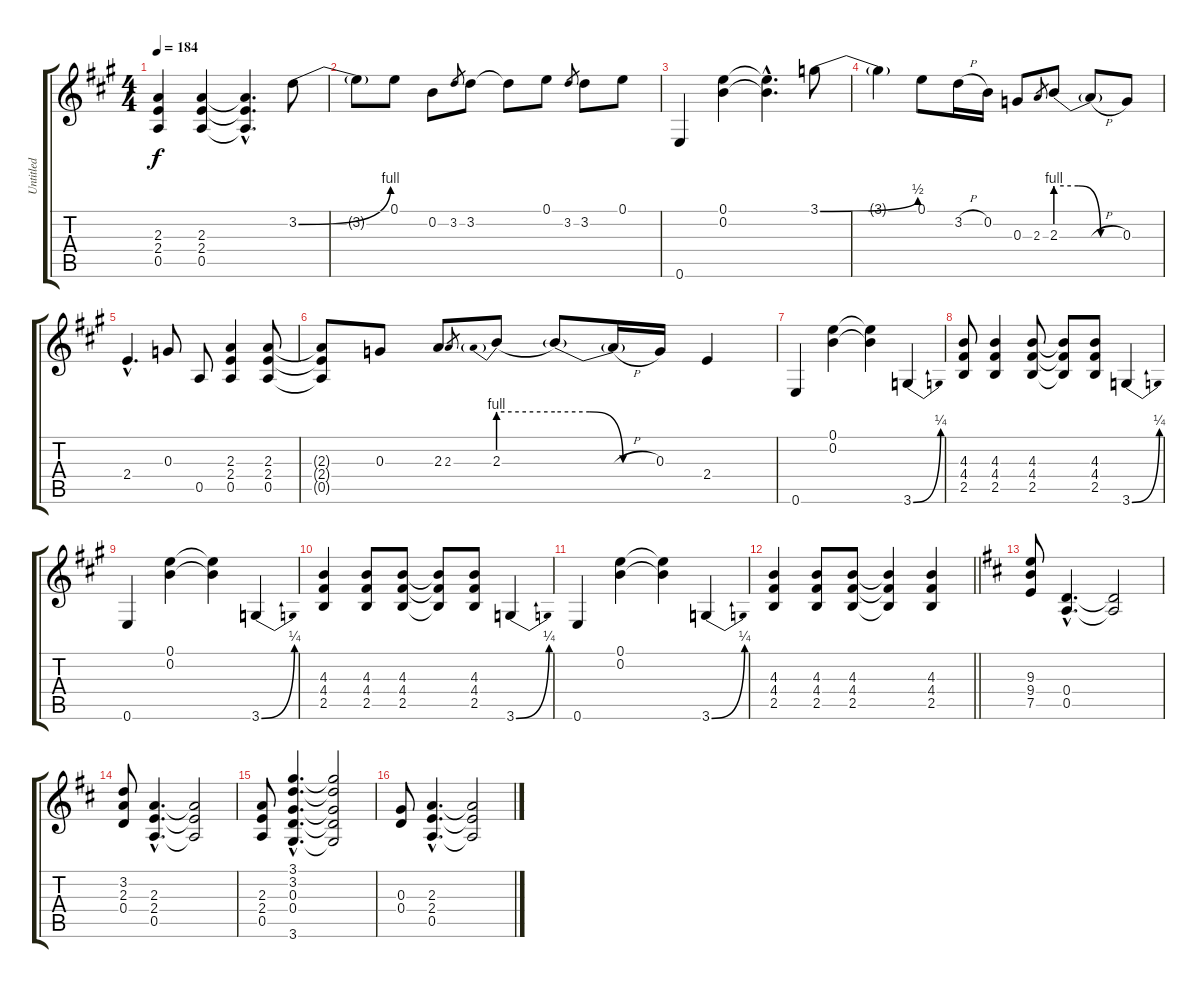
\track ("Untitled" "Untitled") {instrument distortionguitar}
\staff {score tabs}
\tuning (E4 B3 G3 D3 A2 E2) {hide}
\ts (4 4)
\tempo 184
\clef g2
\ks a
(2.3 2.4 0.5).4{dy f} (2.3 2.4 0.5).4 (2.3{hac t} 2.4{hac t} 0.5{hac t}).4{d} 3.2{be (bend 0 0 60 4)}.8 |
3.2{t}.8 0.1.8 0.2.8 3.2.8{gr} 3.2.8 3.2{t}.8 0.1.8 3.2.8{gr} 3.2.8 0.1.8 |
0.6.4 (0.1 0.2).4 (0.1{hac t} 0.2{hac t}).4{d} 3.1{be (bend 0 0 60 2)}.8 |
3.1{t}.4 0.1.8 3.2{h}.16 0.2.16 0.3.8 2.3.8{gr} 2.3{be (custom 0 4 20 4 40 0 60 0)}.8 2.3{h t}.8 0.3.8 |
2.4{hac}.4{d} 0.3.8 0.5.8 (2.3 2.4 0.5).4 (2.3 2.4 0.5).8 |
(2.3{t} 2.4{t} 0.5{t}).8 0.3.8 2.3.8 2.3.8{gr} 2.3{be (prebend 0 4 60 4)}.8 2.3{be (custom 0 4 20 4 40 0 60 0) t}.8 2.3{h t}.16 0.3.16 2.4.4 |
0.6.4 (0.1 0.2).4 (0.1{t} 0.2{t}).4 3.6{be (bend 0 0 60 1)}.4 |
(4.3 4.4 2.5).8 (4.3 4.4 2.5).4 (4.3 4.4 2.5).8 (4.3{t} 4.4{t} 2.5{t}).8 (4.3 4.4 2.5).8 3.6{be (bend 0 0 60 1)}.4 |
0.6.4 (0.1 0.2).4 (0.1{t} 0.2{t}).4 3.6{be (bend 0 0 60 1)}.4 |
(4.3 4.4 2.5).4 (4.3 4.4 2.5).8 (4.3 4.4 2.5).8 (4.3{t} 4.4{t} 2.5{t}).8 (4.3 4.4 2.5).8 3.6{be (bend 0 0 60 1)}.4 |
0.6.4 (0.1 0.2).4 (0.1{t} 0.2{t}).4 3.6{be (bend 0 0 60 1)}.4 |
\barLineRight lightlight
(4.3 4.4 2.5).4 (4.3 4.4 2.5).8 (4.3 4.4 2.5).8 (4.3{t} 4.4{t} 2.5{t}).4 (4.3 4.4 2.5).4 |
\ks d
(9.3 9.4 7.5).8 (0.4{hac} 0.5{hac}).4{d} (0.4{t} 0.5{t}).2 |
(3.2 2.3 0.4).8 (2.3{hac} 2.4{hac} 0.5{hac}).4{d} (2.3{t} 2.4{t} 0.5{t}).2 |
(2.3 2.4 0.5).8 (3.1{hac} 3.2{hac} 0.3{hac} 0.4{hac} 3.6{hac}).4{d} (3.1{t} 3.2{t} 0.3{t} 0.4{t} 3.6{t}).2 |
(0.3 0.4).8 (2.3{hac} 2.4{hac} 0.5{hac}).4{d} (2.3{t} 2.4{t} 0.5{t}).2
